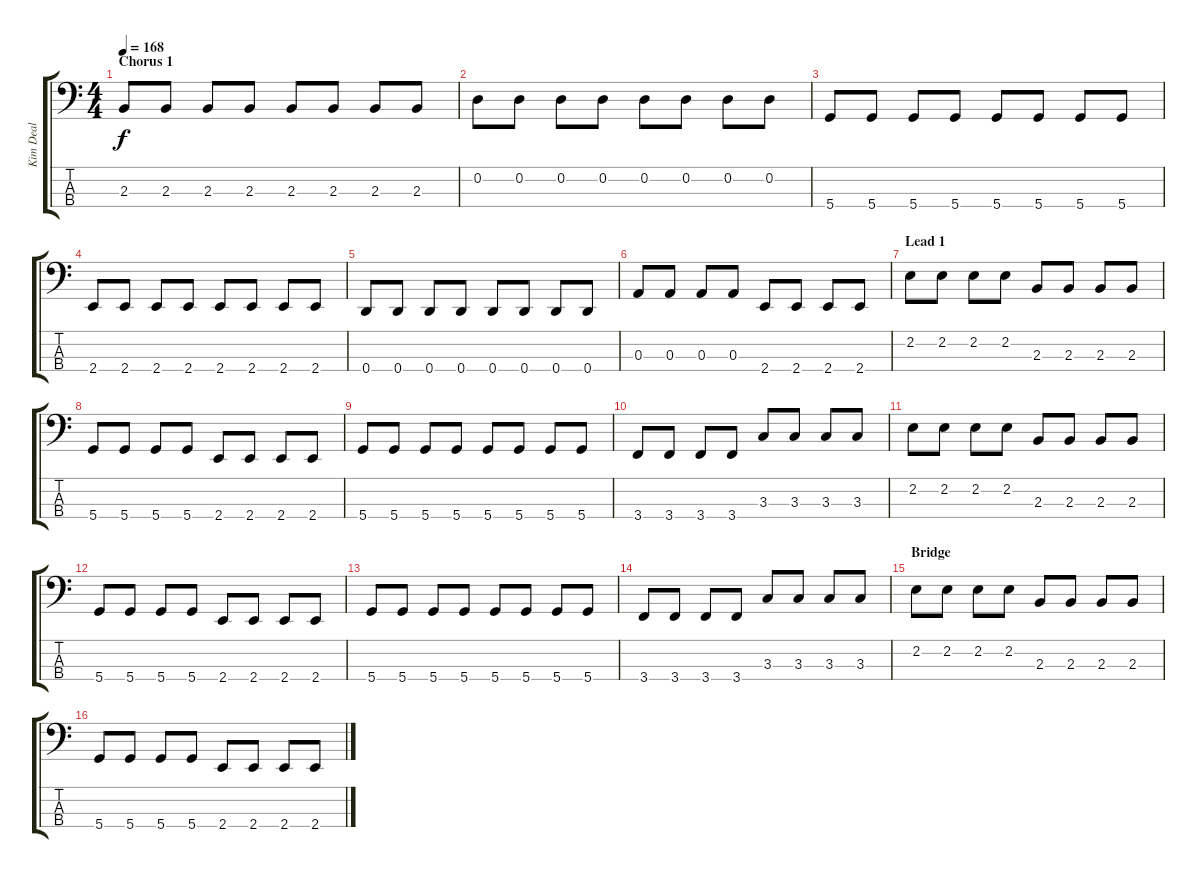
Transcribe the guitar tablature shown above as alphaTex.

\track ("Kim Deal" "Kim Deal") {instrument electricbasspick}
\staff {score tabs}
\tuning (G2 D2 A1 D1) {hide}
\ts (4 4)
\section ("" "Chorus 1")
\tempo 168
\clef f4
\ks c
2.3.8{dy f} 2.3.8 2.3.8 2.3.8 2.3.8 2.3.8 2.3.8 2.3.8 |
0.2.8 0.2.8 0.2.8 0.2.8 0.2.8 0.2.8 0.2.8 0.2.8 |
5.4.8 5.4.8 5.4.8 5.4.8 5.4.8 5.4.8 5.4.8 5.4.8 |
2.4.8 2.4.8 2.4.8 2.4.8 2.4.8 2.4.8 2.4.8 2.4.8 |
0.4.8 0.4.8 0.4.8 0.4.8 0.4.8 0.4.8 0.4.8 0.4.8 |
0.3.8 0.3.8 0.3.8 0.3.8 2.4.8 2.4.8 2.4.8 2.4.8 |
\section ("" "Lead 1")
2.2.8 2.2.8 2.2.8 2.2.8 2.3.8 2.3.8 2.3.8 2.3.8 |
5.4.8 5.4.8 5.4.8 5.4.8 2.4.8 2.4.8 2.4.8 2.4.8 |
5.4.8 5.4.8 5.4.8 5.4.8 5.4.8 5.4.8 5.4.8 5.4.8 |
3.4.8 3.4.8 3.4.8 3.4.8 3.3.8 3.3.8 3.3.8 3.3.8 |
2.2.8 2.2.8 2.2.8 2.2.8 2.3.8 2.3.8 2.3.8 2.3.8 |
5.4.8 5.4.8 5.4.8 5.4.8 2.4.8 2.4.8 2.4.8 2.4.8 |
5.4.8 5.4.8 5.4.8 5.4.8 5.4.8 5.4.8 5.4.8 5.4.8 |
3.4.8 3.4.8 3.4.8 3.4.8 3.3.8 3.3.8 3.3.8 3.3.8 |
\section ("" "Bridge")
2.2.8 2.2.8 2.2.8 2.2.8 2.3.8 2.3.8 2.3.8 2.3.8 |
5.4.8 5.4.8 5.4.8 5.4.8 2.4.8 2.4.8 2.4.8 2.4.8
